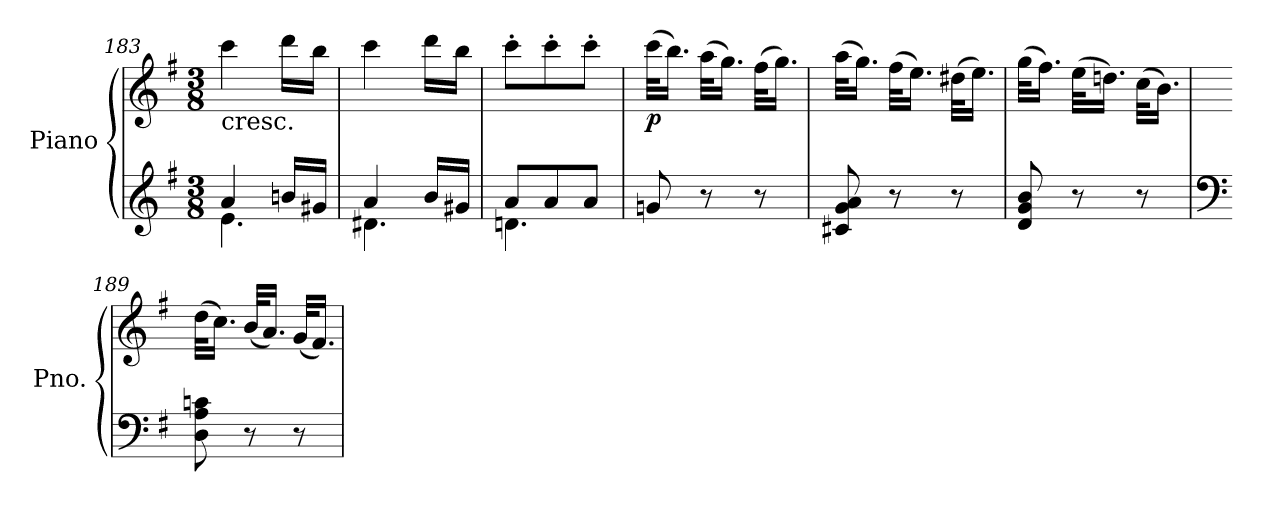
**kern	**kern	**dynam
*part1	*part1	*part1
*staff2	*staff1	*staff1/2
*I"Piano	*	*
*I'Pno.	*	*
*clefG2	*clefG2	*
*k[f#]	*k[f#]	*
*M3/8	*M3/8	*
=183	=183	=183
*^	*	*
!	!	!LO:TX:b:t=cresc.	!
4a/	4.e\	4ccc\	.
16bn/LL	.	16ddd\LL	.
16g#X/JJ	.	16bb\JJ	.
=184	=184	=184	=184
4a/	4.d#X\	4ccc\	.
16b/LL	.	16ddd\LL	.
16g#X/JJ	.	16bb\JJ	.
=185	=185	=185	=185
8a/L	4.dn\	8ccc'\L	.
8a/	.	8ccc'\	.
8a/J	.	8ccc'\J	.
*v	*v	*	*
=186	=186	=186
*	*MM120	*
!	!	!LO:DY:b
8gn/	(>32ccc\KLL	p
.	16.bb\JJ)	.
8r	(>32aa\KLL	.
.	16.gg\JJ)	.
8r	(>32ff#\KLL	.
.	16.gg\JJ)	.
=187	=187	=187
8c#X/ 8g/ 8a/	(>32aa\KLL	.
.	16.gg\JJ)	.
8r	(>32ff#\KLL	.
.	16.ee\JJ)	.
8r	(>32dd#X\KLL	.
.	16.ee\JJ)	.
=188	=188	=188
8d/ 8g/ 8b/	(>32gg\KLL	.
.	16.ff#\JJ)	.
8r	(>32ee\KLL	.
.	16.ddn\JJ)	.
8r	(>32cc\KLL	.
.	16.b\JJ)	.
!!LO:PB:g=z
=189	=189	=189
*clefF4	*	*
*	*MM120	*
8D\ 8A\ 8cn\	(>32dd\KLL	.
.	16.cc\JJ)	.
*	*MM105	*
8r	(<32b/KLL	.
.	16.a/JJ)	.
*	*MM90	*
8r	(<32g/KLL	.
.	16.f#/JJ)	.
=	=	=
*-	*-	*-
